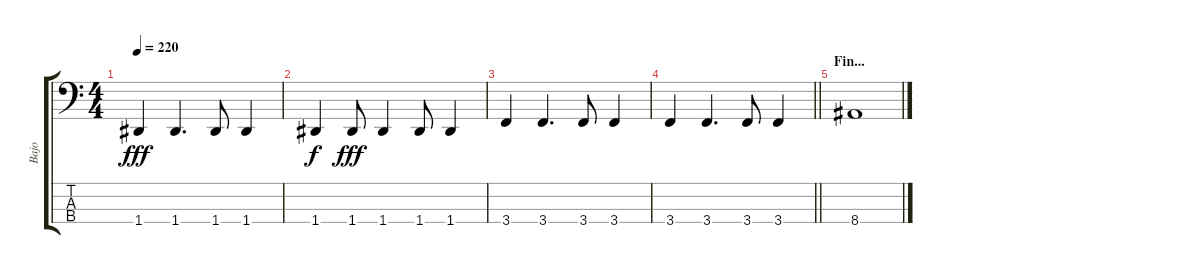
\track ("Bajo" "Bajo") {instrument electricbasspick}
\staff {score tabs}
\tuning (G2 D2 A1 D1) {hide}
\ts (4 4)
\tempo 220
\clef f4
\ks c
1.4.4{dy fff} 1.4.4{d} 1.4.8 1.4.4 |
1.4.4{dy f} 1.4.8{dy fff} 1.4.4 1.4.8 1.4.4 |
3.4.4 3.4.4{d} 3.4.8 3.4.4 |
\barLineRight lightlight
3.4.4 3.4.4{d} 3.4.8 3.4.4 |
\section ("" "Fin...")
8.4.1
